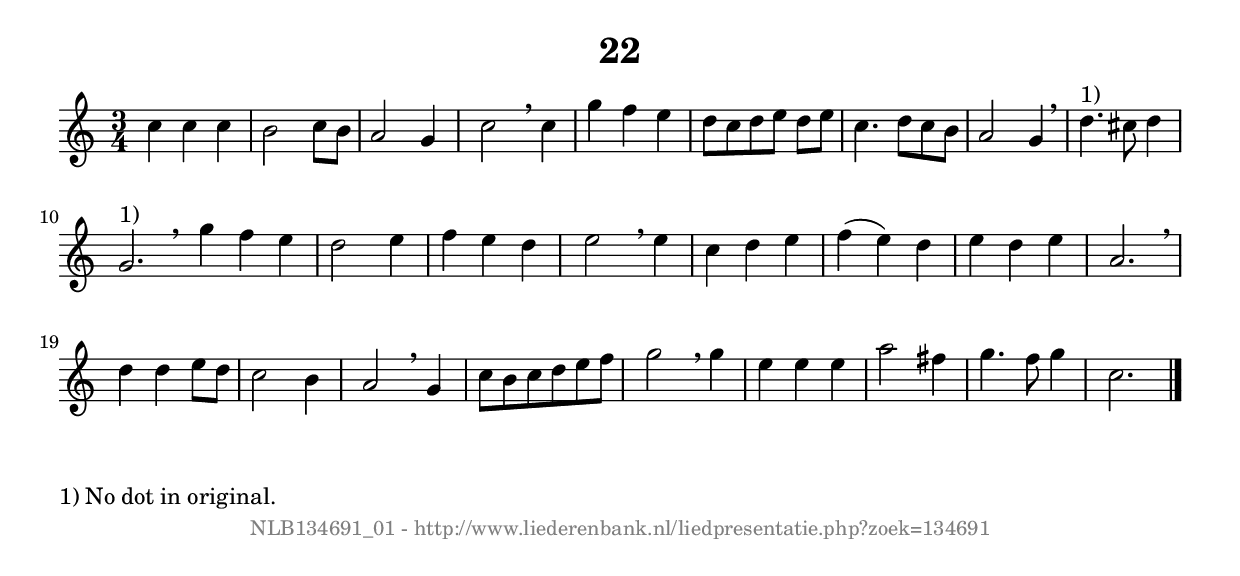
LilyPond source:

%
% produced by wce2krn 1.64 (7 June 2014)
%
\version"2.16"
#(append! paper-alist '(("long" . (cons (* 210 mm) (* 2000 mm)))))
#(set-default-paper-size "long")
sb = {\breathe}
mBreak = {\breathe }
bBreak = {\breathe }
x = {\once\override NoteHead #'style = #'cross }
gl=\glissando
itime={\override Staff.TimeSignature #'stencil = ##f }
ficta = {\once\set suggestAccidentals = ##t}
fine = {\once\override Score.RehearsalMark #'self-alignment-X = #1 \mark \markup {\italic{Fine}}}
dc = {\once\override Score.RehearsalMark #'self-alignment-X = #1 \mark \markup {\italic{D.C.}}}
dcf = {\once\override Score.RehearsalMark #'self-alignment-X = #1 \mark \markup {\italic{D.C. al Fine}}}
dcc = {\once\override Score.RehearsalMark #'self-alignment-X = #1 \mark \markup {\italic{D.C. al Coda}}}
ds = {\once\override Score.RehearsalMark #'self-alignment-X = #1 \mark \markup {\italic{D.S.}}}
dsf = {\once\override Score.RehearsalMark #'self-alignment-X = #1 \mark \markup {\italic{D.S. al Fine}}}
dsc = {\once\override Score.RehearsalMark #'self-alignment-X = #1 \mark \markup {\italic{D.S. al Coda}}}
pv = {\set Score.repeatCommands = #'((volta "1"))}
sv = {\set Score.repeatCommands = #'((volta "2"))}
tv = {\set Score.repeatCommands = #'((volta "3"))}
qv = {\set Score.repeatCommands = #'((volta "4"))}
xv = {\set Score.repeatCommands = #'((volta #f))}
\header{ tagline = ""
title = "22"
}
\score {{
\key c \major
\relative g'
{
\set melismaBusyProperties = #'()
\time 3/4
\tempo 4=120
\override Score.MetronomeMark #'transparent = ##t
\override Score.RehearsalMark #'break-visibility = #(vector #t #t #f)
c4 c c b2 c8 b a2 g4 c2 \sb c4 g'f e d8[ c d e] d e c4. d8 c b a2 g4 \sb d'4.^"1)" cis8 d4 g,2.^"1)" \bar":|:" \bBreak
g'4 f e d2 e4 f e d e2 \sb e4 c d e f( e) d e d e a,2. \sb d4 d e8 d c2 b4 a2 \sb g4 c8 b c d e f g2 \sb g4 e e e a2 fis4 g4. f8 g4 c,2. \bar"|."
 }}
 \midi { }
 \layout {
            indent = 0.0\cm
}
}
\markup { \wordwrap-string #" 
1) No dot in original.
"}
\markup { \vspace #0 } \markup { \with-color #grey \fill-line { \center-column { \smaller "NLB134691_01 - http://www.liederenbank.nl/liedpresentatie.php?zoek=134691" } } }
